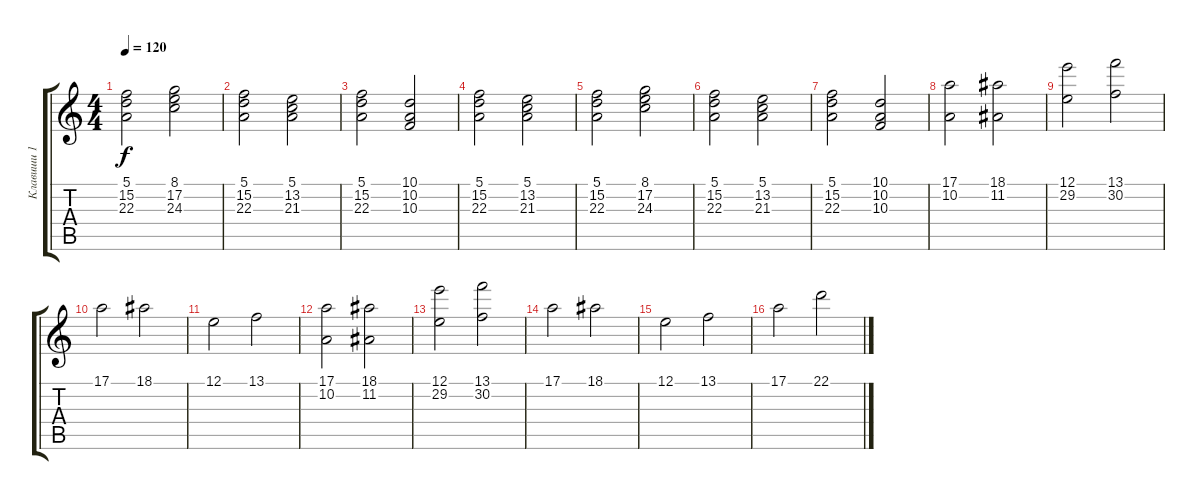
\track ("Клавиши 1" "Клавиши 1") {instrument choiraahs}
\staff {score tabs}
\tuning (E4 B3 G3 D3 A2 E2) {hide}
\ts (4 4)
\tempo 120
\clef g2
\ks c
(5.1 15.2 22.3).2{dy f} (8.1 17.2 24.3).2 |
(5.1 15.2 22.3).2 (5.1 13.2 21.3).2 |
(5.1 15.2 22.3).2 (10.1 10.2 10.3).2 |
(5.1 15.2 22.3).2 (5.1 13.2 21.3).2 |
(5.1 15.2 22.3).2 (8.1 17.2 24.3).2 |
(5.1 15.2 22.3).2 (5.1 13.2 21.3).2 |
(5.1 15.2 22.3).2 (10.1 10.2 10.3).2 |
(17.1 10.2).2 (18.1 11.2).2 |
(12.1 29.2).2 (13.1 30.2).2 |
17.1.2 18.1.2 |
12.1.2 13.1.2 |
(17.1 10.2).2 (18.1 11.2).2 |
(12.1 29.2).2 (13.1 30.2).2 |
17.1.2 18.1.2 |
12.1.2 13.1.2 |
17.1.2 22.1.2
